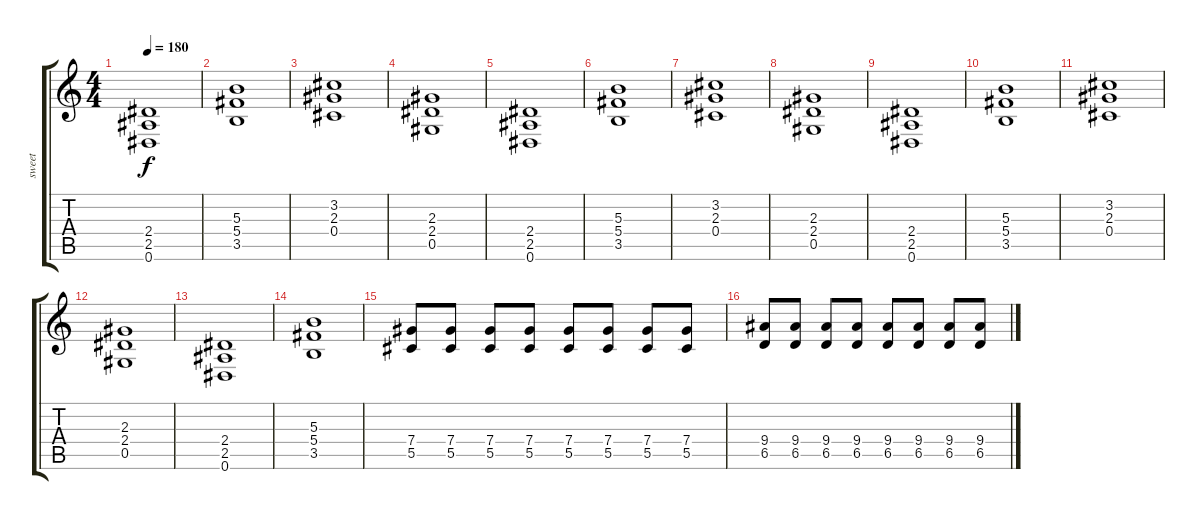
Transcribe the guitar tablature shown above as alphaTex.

\track ("sweet" "sweet") {instrument distortionguitar}
\staff {score tabs}
\tuning (Eb4 Bb3 Gb3 Db3 Ab2 Eb2) {hide}
\ts (4 4)
\tempo 180
\clef g2
\ks c
(2.4 2.5 0.6).1{dy f} |
(5.3 5.4 3.5).1 |
(3.2 2.3 0.4).1 |
(2.3 2.4 0.5).1 |
(2.4 2.5 0.6).1 |
(5.3 5.4 3.5).1 |
(3.2 2.3 0.4).1 |
(2.3 2.4 0.5).1 |
(2.4 2.5 0.6).1 |
(5.3 5.4 3.5).1 |
(3.2 2.3 0.4).1 |
(2.3 2.4 0.5).1 |
(2.4 2.5 0.6).1 |
(5.3 5.4 3.5).1 |
(7.4 5.5).8 (7.4 5.5).8 (7.4 5.5).8 (7.4 5.5).8 (7.4 5.5).8 (7.4 5.5).8 (7.4 5.5).8 (7.4 5.5).8 |
(9.4 6.5).8 (9.4 6.5).8 (9.4 6.5).8 (9.4 6.5).8 (9.4 6.5).8 (9.4 6.5).8 (9.4 6.5).8 (9.4 6.5).8
